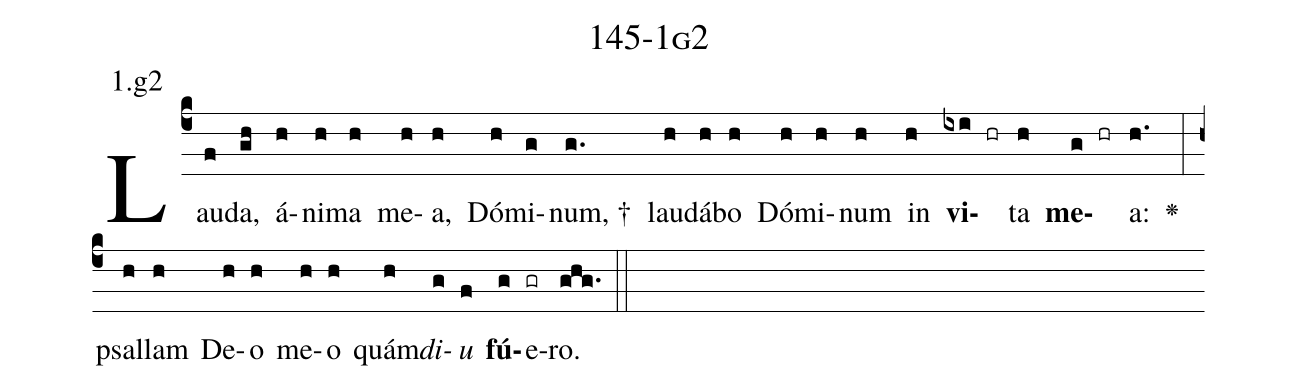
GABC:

name: 145-1g2;
annotation: 1.g2;
%%
(c4)Lau(f)da,(gh) á(h)ni(h)ma(h) me(h)a,(h) Dó(h)mi(g)num, †(g.) lau(h)dá(h)bo(h) Dó(h)mi(h)num(h) in(h) <b>vi</b>(ixi hr)ta(h) <b>me</b>(g hr)a:(h.) <v>\greheightstar</v>(:) psal(h)lam(h) De(h)o(h) me(h)o(h) quám(h)<i>di</i>(g)<i>u</i>(f) <b>fú</b>(g)e(gr)ro.(ghg.) (::)


%E(h) u(h) o(g) u(f) a(g) e.(ghg.) (::)
